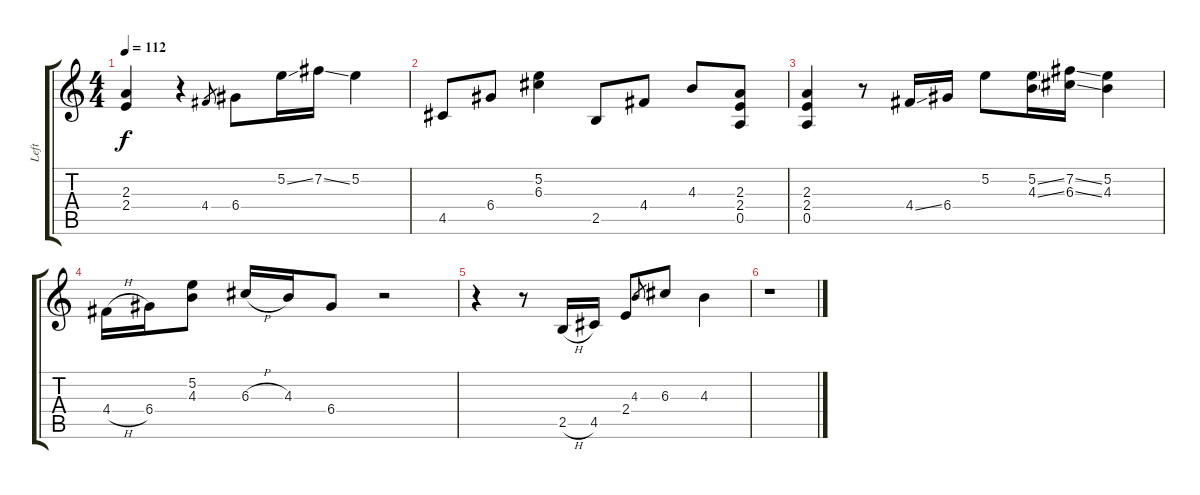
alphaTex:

\track ("Left" "Left") {instrument acousticguitarsteel}
\staff {score tabs}
\tuning (E4 B3 G3 D3 A2 E2) {hide}
\ts (4 4)
\tempo 112
\clef g2
\ks c
(2.3 2.4).4{dy f} r.4 4.4.8{gr} 6.4.8 5.2{ss}.16 7.2{ss}.16 5.2.4 |
4.5.8 6.4.8 (5.2 6.3).4 2.5.8 4.4.8 4.3.8 (2.3 2.4 0.5).8 |
(2.3 2.4 0.5).4 r.8 4.4{ss}.16 6.4.16 5.2.8 (5.2{ss} 4.3{ss}).16 (7.2{ss} 6.3{ss}).16 (5.2 4.3).4 |
4.4{h}.16 6.4.16 (5.2 4.3).8 6.3{h}.16 4.3.16 6.4.8 r.2 |
r.4 r.8 2.5{h}.16 4.5.16 2.4.8 4.3.8{gr} 6.3.8 4.3.4 |
r.1
